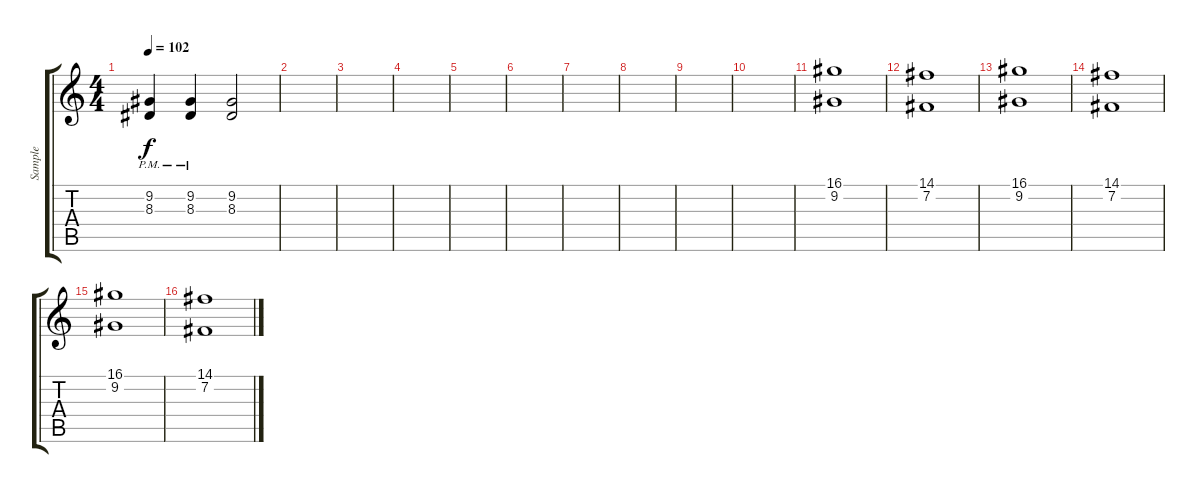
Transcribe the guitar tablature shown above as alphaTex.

\track ("Sample" "Sample") {instrument stringensemble1}
\staff {score tabs}
\tuning (E4 B3 G3 D3 A2 E2) {hide}
\ts (4 4)
\tempo 102
\clef g2
\ks c
(9.2{pm} 8.3{pm}).4{dy f} (9.2{pm} 8.3{pm}).4 (9.2 8.3).2 |
|
|
|
|
|
|
|
|
|
(16.1 9.2).1{volume 9} |
(14.1 7.2).1 |
(16.1 9.2).1 |
(14.1 7.2).1 |
(16.1 9.2).1 |
(14.1 7.2).1
